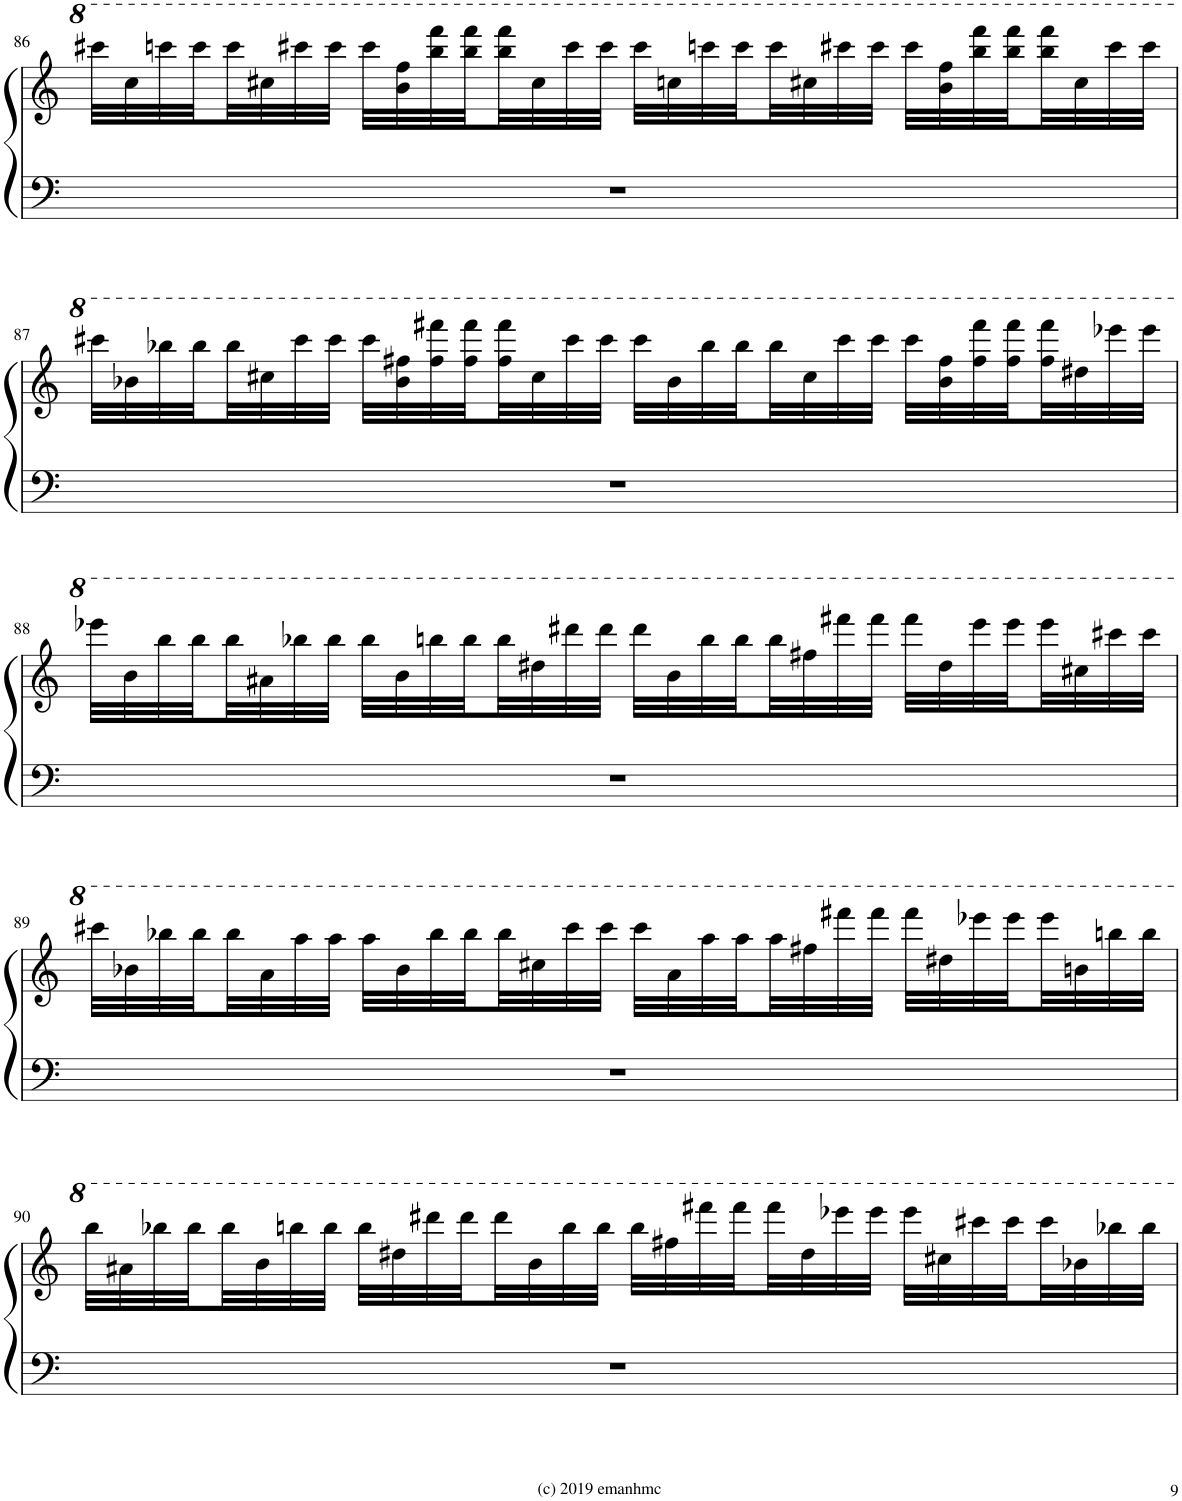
**kern	**kern
*part1	*part1
*staff2	*staff1
*I"Piano	*
*I'Pno.	*
!!LO:PB:g=z
*clefF4	*clefG2
*k[]	*k[]
*M4/4	*M4/4
*met(c)	*met(c)
=86	=86
1r	32cccc#X\LLL
.	32ccc\
.	32ccccn\
.	32cccc\
.	32cccc\
.	32ccc#X\
.	32cccc#X\
.	32cccc#\JJJ
.	32cccc#\LLL
.	32bb\ 32fff\
.	32bbb\ 32ffff\
.	32bbb\ 32ffff\
.	32bbb\ 32ffff\
.	32ccc#\
.	32cccc#\
.	32cccc#\JJJ
.	32cccc#\LLL
.	32cccn\
.	32ccccn\
.	32cccc\
.	32cccc\
.	32ccc#X\
.	32cccc#X\
.	32cccc#\JJJ
.	32cccc#\LLL
.	32bb\ 32fff\
.	32bbb\ 32ffff\
.	32bbb\ 32ffff\
.	32bbb\ 32ffff\
.	32ccc#\
.	32cccc#\
.	32cccc#\JJJ
!!LO:LB:g=z
=87	=87
1r	32cccc#X\LLL
.	32bb-X\
.	32bbb-X\
.	32bbb-\
.	32bbb-\
.	32ccc#X\
.	32cccc#\
.	32cccc#\JJJ
.	32cccc#\LLL
.	32bb-\ 32fff#X\
.	32fff#\ 32ffff#X\
.	32fff#\ 32ffff#\
.	32fff#\ 32ffff#\
.	32ccc#\
.	32cccc#\
.	32cccc#\JJJ
.	32cccc#\LLL
.	32bb-\
.	32bbb-\
.	32bbb-\
.	32bbb-\
.	32ccc#\
.	32cccc#\
.	32cccc#\JJJ
.	32cccc#\LLL
.	32bb-\ 32fff#\
.	32fff#\ 32ffff#\
.	32fff#\ 32ffff#\
.	32fff#\ 32ffff#\
.	32ddd#X\
.	32eeee-X\
.	32eeee-\JJJ
!!LO:LB:g=z
=88	=88
1r	32eeee-X\LLL
.	32bb\
.	32bbb\
.	32bbb\
.	32bbb\
.	32aa#X\
.	32bbb-X\
.	32bbb-\JJJ
.	32bbb-\LLL
.	32bb\
.	32bbbn\
.	32bbb\
.	32bbb\
.	32ddd#X\
.	32dddd#X\
.	32dddd#\JJJ
.	32dddd#\LLL
.	32bb\
.	32bbb\
.	32bbb\
.	32bbb\
.	32fff#X\
.	32ffff#X\
.	32ffff#\JJJ
.	32ffff#\LLL
.	32ddd#\
.	32eeee-\
.	32eeee-\
.	32eeee-\
.	32ccc#X\
.	32cccc#X\
.	32cccc#\JJJ
!!LO:LB:g=z
=89	=89
1r	32cccc#X\LLL
.	32bb-X\
.	32bbb-X\
.	32bbb-\
.	32bbb-\
.	32aa\
.	32aaa\
.	32aaa\JJJ
.	32aaa\LLL
.	32bb-\
.	32bbb-\
.	32bbb-\
.	32bbb-\
.	32ccc#X\
.	32cccc#\
.	32cccc#\JJJ
.	32cccc#\LLL
.	32aa\
.	32aaa\
.	32aaa\
.	32aaa\
.	32fff#X\
.	32ffff#X\
.	32ffff#\JJJ
.	32ffff#\LLL
.	32ddd#X\
.	32eeee-X\
.	32eeee-\
.	32eeee-\
.	32bbn\
.	32bbbn\
.	32bbb\JJJ
!!LO:LB:g=z
=90	=90
1r	32bbb\LLL
.	32aa#X\
.	32bbb-X\
.	32bbb-\
.	32bbb-\
.	32bb\
.	32bbbn\
.	32bbb\JJJ
.	32bbb\LLL
.	32ddd#X\
.	32dddd#X\
.	32dddd#\
.	32dddd#\
.	32bb\
.	32bbb\
.	32bbb\JJJ
.	32bbb\LLL
.	32fff#X\
.	32ffff#X\
.	32ffff#\
.	32ffff#\
.	32ddd#\
.	32eeee-X\
.	32eeee-\JJJ
.	32eeee-\LLL
.	32ccc#X\
.	32cccc#X\
.	32cccc#\
.	32cccc#\
.	32bb-X\
.	32bbb-X\
.	32bbb-\JJJ
=	=
*-	*-
